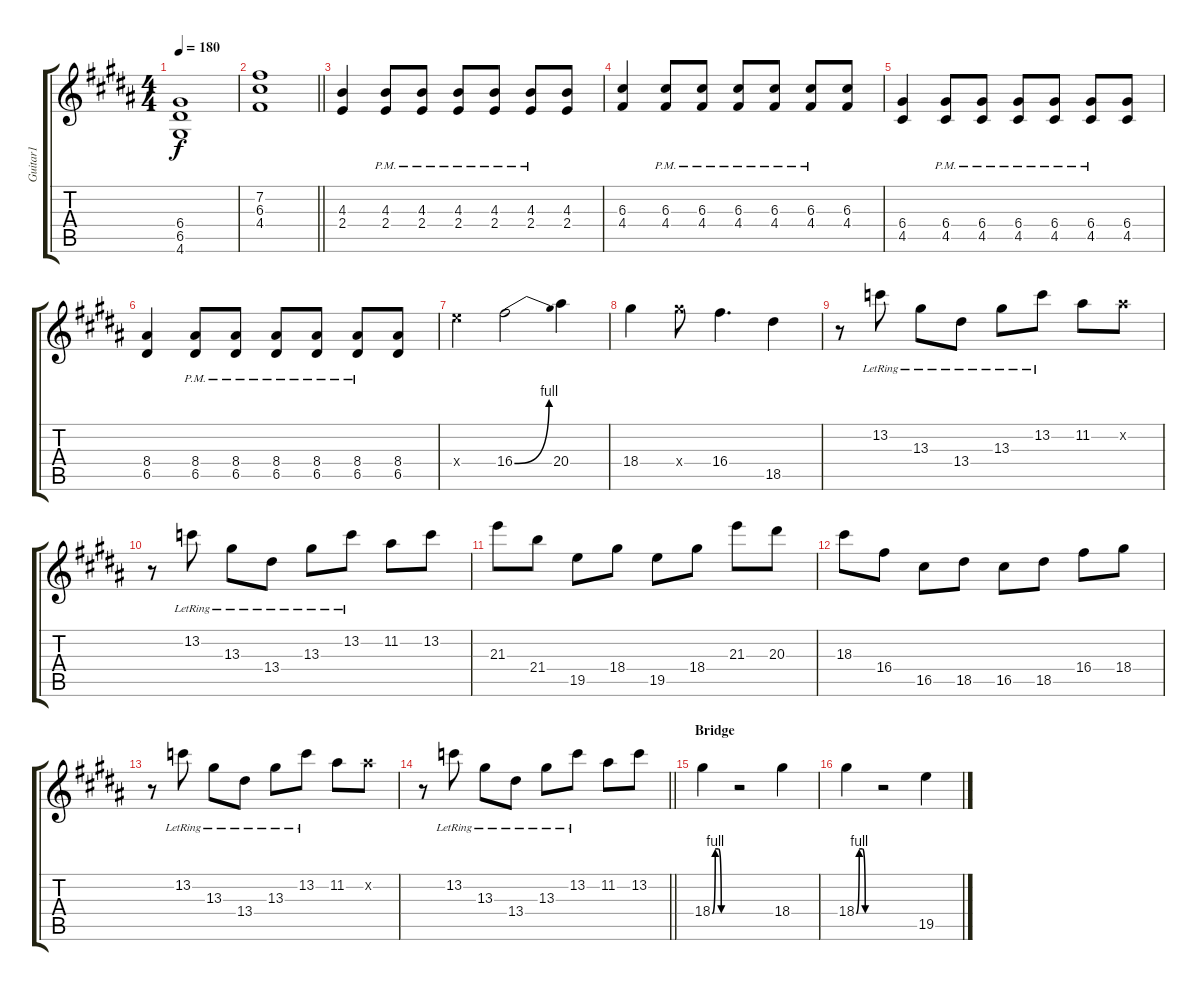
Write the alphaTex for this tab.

\track ("Guitar1" "Guitar1") {instrument overdrivenguitar}
\staff {score tabs}
\tuning (E4 B3 G3 D3 A2 E2) {hide}
\ts (4 4)
\tempo 180
\clef g2
\ks g#minor
(6.4 6.5 4.6).1{dy f} |
\barLineRight lightlight
(7.2 6.3 4.4).1 |
(4.3 2.4).4 (4.3{pm} 2.4{pm}).8 (4.3{pm} 2.4{pm}).8 (4.3{pm} 2.4{pm}).8 (4.3{pm} 2.4{pm}).8 (4.3{pm} 2.4{pm}).8 (4.3 2.4).8 |
(6.3 4.4).4 (6.3{pm} 4.4{pm}).8 (6.3{pm} 4.4{pm}).8 (6.3{pm} 4.4{pm}).8 (6.3{pm} 4.4{pm}).8 (6.3{pm} 4.4{pm}).8 (6.3 4.4).8 |
(6.4 4.5).4 (6.4{pm} 4.5{pm}).8 (6.4{pm} 4.5{pm}).8 (6.4{pm} 4.5{pm}).8 (6.4{pm} 4.5{pm}).8 (6.4{pm} 4.5{pm}).8 (6.4 4.5).8 |
(8.4 6.5).4 (8.4{pm} 6.5{pm}).8 (8.4{pm} 6.5{pm}).8 (8.4{pm} 6.5{pm}).8 (8.4{pm} 6.5{pm}).8 (8.4{pm} 6.5{pm}).8 (8.4 6.5).8 |
14.4{x}.4 16.4{be (bend 0 0 60 4)}.2 20.4.4 |
18.4.4 18.4{x}.8 16.4.4{d} 18.5.4 |
r.8 13.2{lr}.8 13.3{lr}.8 13.4{lr}.8 13.3{lr}.8 13.2{lr}.8 11.2.8 11.2{x}.8 |
r.8 13.2{lr}.8 13.3{lr}.8 13.4{lr}.8 13.3{lr}.8 13.2{lr}.8 11.2.8 13.2.8 |
21.3.8 21.4.8 19.5.8 18.4.8 19.5.8 18.4.8 21.3.8 20.3.8 |
18.3.8 16.4.8 16.5.8 18.5.8 16.5.8 18.5.8 16.4.8 18.4.8 |
r.8 13.2{lr}.8 13.3{lr}.8 13.4{lr}.8 13.3{lr}.8 13.2{lr}.8 11.2.8 11.2{x}.8 |
\barLineRight lightlight
r.8 13.2{lr}.8 13.3{lr}.8 13.4{lr}.8 13.3{lr}.8 13.2{lr}.8 11.2.8 13.2.8 |
\section ("" "Bridge")
18.4{be (custom 0 0 10 4 20 4 30 0 60 0)}.4 r.2 18.4.4 |
18.4{be (custom 0 0 10 4 20 4 30 0 60 0)}.4 r.2 19.5.4
